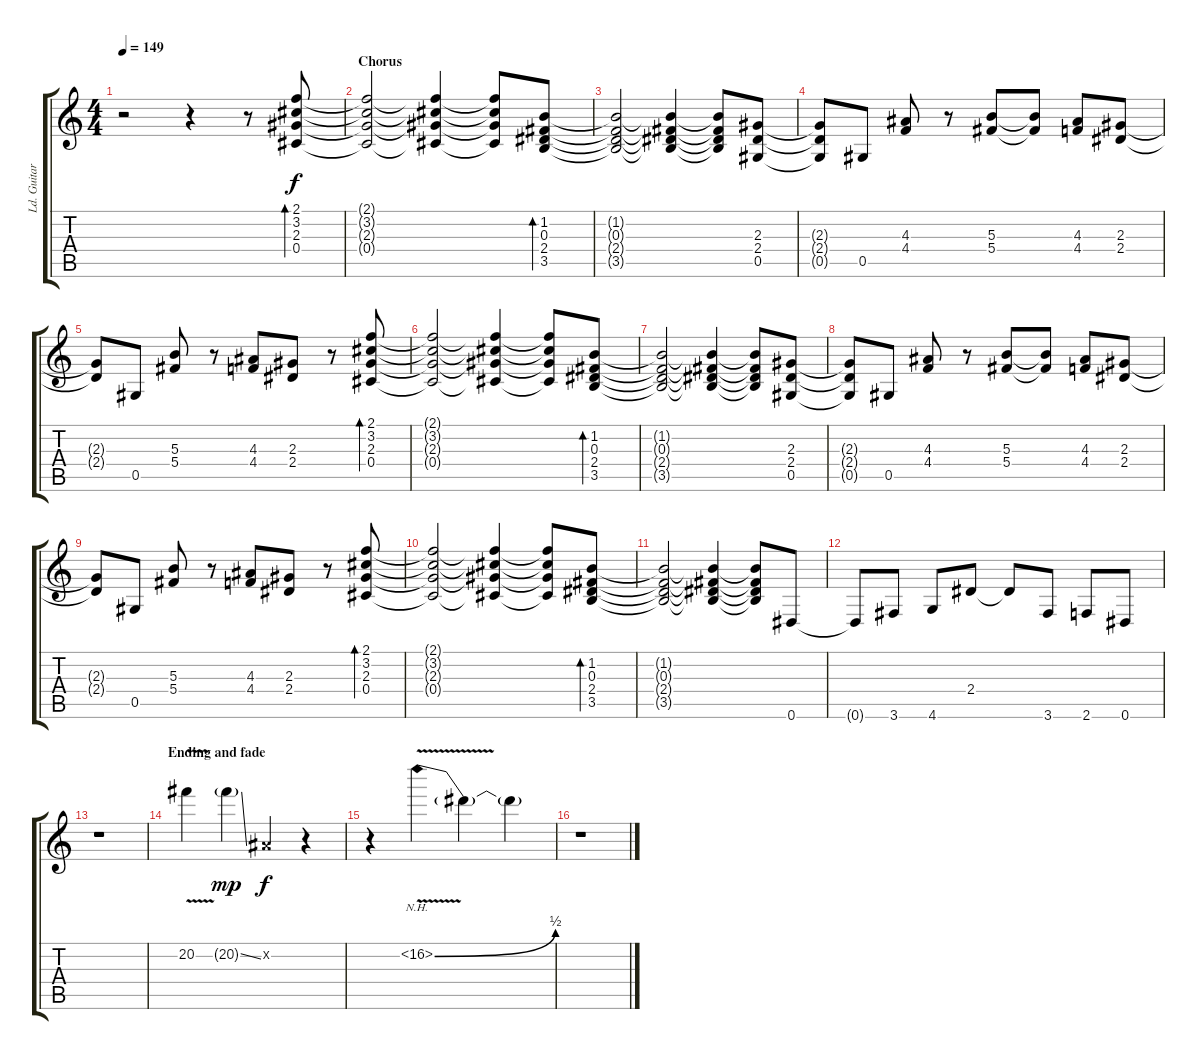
\track ("Ld. Guitar" "Ld. Guitar") {instrument overdrivenguitar}
\staff {score tabs}
\tuning (Eb4 Bb3 Gb3 Db3 Ab2 Eb2) {hide}
\ts (4 4)
\tempo 149
\clef g2
\ks c
r.2{dy f} r.4 r.8 (2.1 3.2 2.3 0.4).8{bd 480 volume 12 balance 11 instrument electricguitarclean} |
\section ("" "Chorus")
(2.1{t} 3.2{t} 2.3{t} 0.4{t}).2{volume 12 balance 11 instrument electricguitarclean} (2.1{t} 3.2{t} 2.3{t} 0.4{t}).4 (2.1{t} 3.2{t} 2.3{t} 0.4{t}).8 (1.2 0.3 2.4 3.5).8{bd 480} |
(1.2{t} 0.3{t} 2.4{t} 3.5{t}).2 (1.2{t} 0.3{t} 2.4{t} 3.5{t}).4 (1.2{t} 0.3{t} 2.4{t} 3.5{t}).8 (2.3 2.4 0.5).8 |
(2.3{t} 2.4{t} 0.5{t}).8 0.5.8 (4.3 4.4).8 r.8 (5.3 5.4).8 (5.3{t} 5.4{t}).8 (4.3 4.4).8 (2.3 2.4).8 |
(2.3{t} 2.4{t}).8 0.5.8 (5.3 5.4).8 r.8 (4.3 4.4).8 (2.3 2.4).8 r.8 (2.1 3.2 2.3 0.4).8{bd 480} |
(2.1{t} 3.2{t} 2.3{t} 0.4{t}).2 (2.1{t} 3.2{t} 2.3{t} 0.4{t}).4 (2.1{t} 3.2{t} 2.3{t} 0.4{t}).8 (1.2 0.3 2.4 3.5).8{bd 480} |
(1.2{t} 0.3{t} 2.4{t} 3.5{t}).2 (1.2{t} 0.3{t} 2.4{t} 3.5{t}).4 (1.2{t} 0.3{t} 2.4{t} 3.5{t}).8 (2.3 2.4 0.5).8 |
(2.3{t} 2.4{t} 0.5{t}).8 0.5.8 (4.3 4.4).8 r.8 (5.3 5.4).8 (5.3{t} 5.4{t}).8 (4.3 4.4).8 (2.3 2.4).8 |
(2.3{t} 2.4{t}).8 0.5.8 (5.3 5.4).8 r.8 (4.3 4.4).8 (2.3 2.4).8 r.8 (2.1 3.2 2.3 0.4).8{bd 480} |
(2.1{t} 3.2{t} 2.3{t} 0.4{t}).2 (2.1{t} 3.2{t} 2.3{t} 0.4{t}).4 (2.1{t} 3.2{t} 2.3{t} 0.4{t}).8 (1.2 0.3 2.4 3.5).8{bd 480} |
(1.2{t} 0.3{t} 2.4{t} 3.5{t}).2 (1.2{t} 0.3{t} 2.4{t} 3.5{t}).4 (1.2{t} 0.3{t} 2.4{t} 3.5{t}).8 0.6.8 |
0.6{t}.8 3.6.8 4.6.8 2.4.8 2.4{t}.8 3.6.8 2.6.8 0.6.8 |
r.1 |
\section ("" "Ending and fade")
20.2{v}.4{volume 13 balance 10 instrument overdrivenguitar} 20.2{ss g}.4{dy mp} 0.2{x}.4{dy f} r.4 |
r.4 16.2{be (bend 0 0 60 2) nh v}.4 16.2{t}.4 16.2{t}.4 |
r.1
